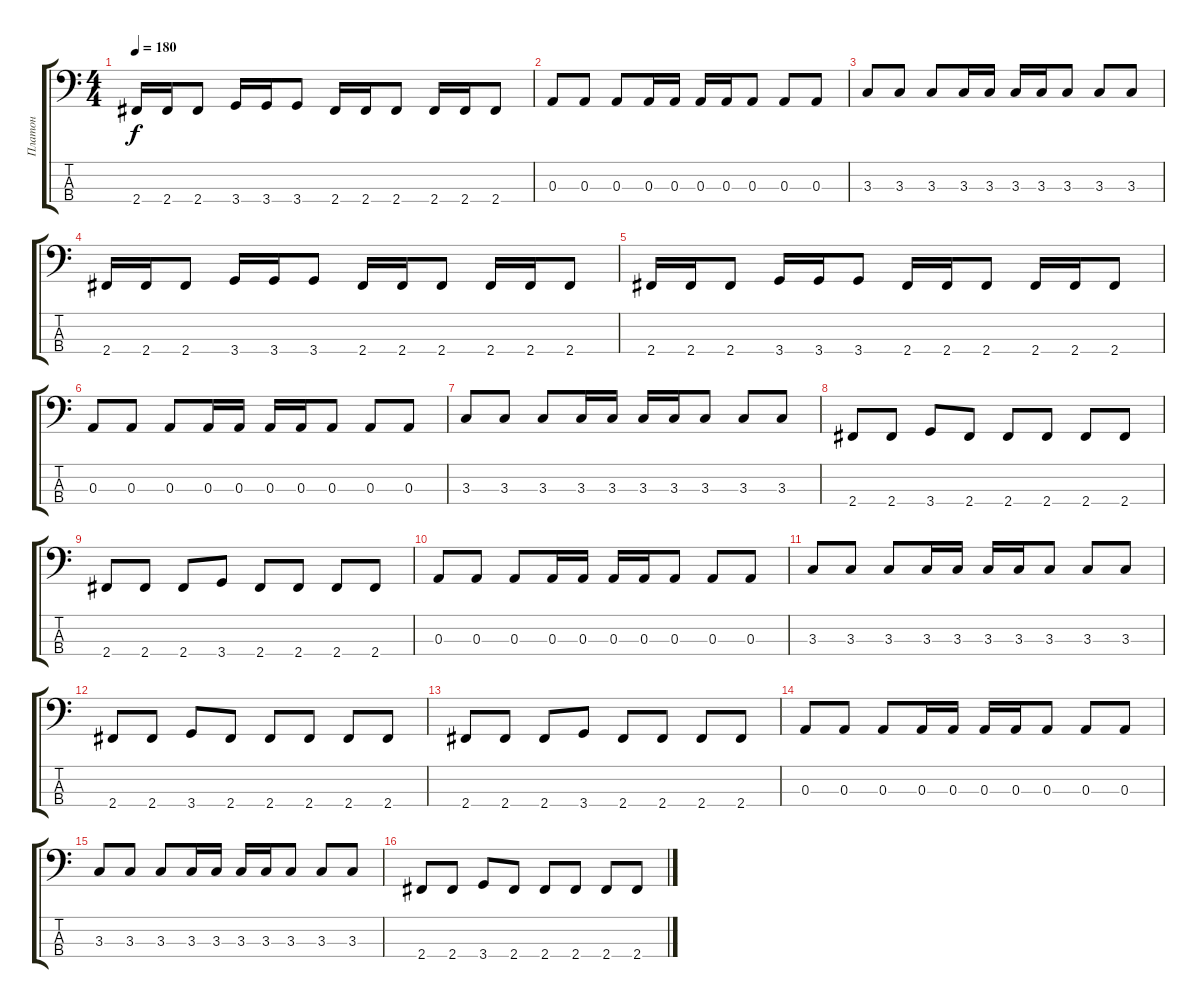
\track ("Платон" "Платон") {instrument electricbassfinger}
\staff {score tabs}
\tuning (G2 D2 A1 E1) {hide}
\ts (4 4)
\tempo 180
\clef f4
\ks c
2.4.16{dy f} 2.4.16 2.4.8 3.4.16 3.4.16 3.4.8 2.4.16 2.4.16 2.4.8 2.4.16 2.4.16 2.4.8 |
0.3.8 0.3.8 0.3.8 0.3.16 0.3.16 0.3.16 0.3.16 0.3.8 0.3.8 0.3.8 |
3.3.8 3.3.8 3.3.8 3.3.16 3.3.16 3.3.16 3.3.16 3.3.8 3.3.8 3.3.8 |
2.4.16 2.4.16 2.4.8 3.4.16 3.4.16 3.4.8 2.4.16 2.4.16 2.4.8 2.4.16 2.4.16 2.4.8 |
2.4.16 2.4.16 2.4.8 3.4.16 3.4.16 3.4.8 2.4.16 2.4.16 2.4.8 2.4.16 2.4.16 2.4.8 |
0.3.8 0.3.8 0.3.8 0.3.16 0.3.16 0.3.16 0.3.16 0.3.8 0.3.8 0.3.8 |
3.3.8 3.3.8 3.3.8 3.3.16 3.3.16 3.3.16 3.3.16 3.3.8 3.3.8 3.3.8 |
2.4.8 2.4.8 3.4.8 2.4.8 2.4.8 2.4.8 2.4.8 2.4.8 |
2.4.8 2.4.8 2.4.8 3.4.8 2.4.8 2.4.8 2.4.8 2.4.8 |
0.3.8 0.3.8 0.3.8 0.3.16 0.3.16 0.3.16 0.3.16 0.3.8 0.3.8 0.3.8 |
3.3.8 3.3.8 3.3.8 3.3.16 3.3.16 3.3.16 3.3.16 3.3.8 3.3.8 3.3.8 |
2.4.8 2.4.8 3.4.8 2.4.8 2.4.8 2.4.8 2.4.8 2.4.8 |
2.4.8 2.4.8 2.4.8 3.4.8 2.4.8 2.4.8 2.4.8 2.4.8 |
0.3.8 0.3.8 0.3.8 0.3.16 0.3.16 0.3.16 0.3.16 0.3.8 0.3.8 0.3.8 |
3.3.8 3.3.8 3.3.8 3.3.16 3.3.16 3.3.16 3.3.16 3.3.8 3.3.8 3.3.8 |
2.4.8 2.4.8 3.4.8 2.4.8 2.4.8 2.4.8 2.4.8 2.4.8
